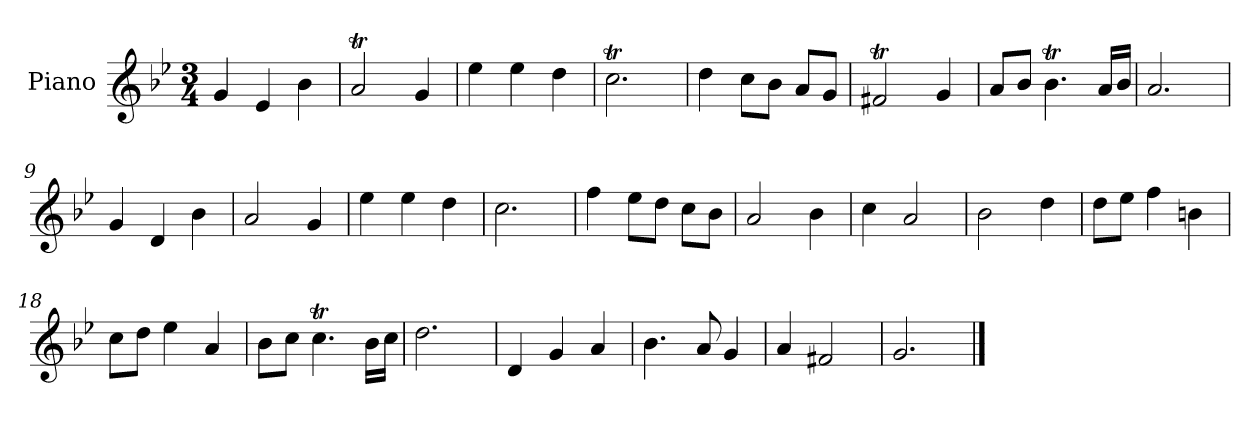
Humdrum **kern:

**kern
*part1
*staff1
*I"Piano
*I'Pno.
*clefG2
*k[b-e-]
*M3/4
=1
4g/
4e-/
4b-\
=2
2at/
4g/
=3
4ee-\
4ee-\
4dd\
=4
2.ccT\
=5
4dd\
8cc\L
8b-\J
8a/L
8g/J
=6
2f#Xt/
4g/
=7
8a/L
8b-/J
4.b-T\
16a/LL
16b-/JJ
=8
2.a/
=9
4g/
4d/
4b-\
=10
2a/
4g/
=11
4ee-\
4ee-\
4dd\
!!LO:LB:g=z
=12
2.cc\
=13
4ff\
8ee-\L
8dd\J
8cc\L
8b-\J
=14
2a/
4b-\
=15
4cc\
2a/
=16
2b-\
4dd\
=17
8dd\L
8ee-\J
4ff\
4bn\
=18
8cc\L
8dd\J
4ee-\
4a/
=19
8b-\L
8cc\J
4.ccT\
16b-\LL
16cc\JJ
=20
2.dd\
=21
4d/
4g/
4a/
!!LO:LB:g=z
=22
4.b-\
8a/
4g/
=23
4a/
2f#X/
=24
2.g/
==
*-
